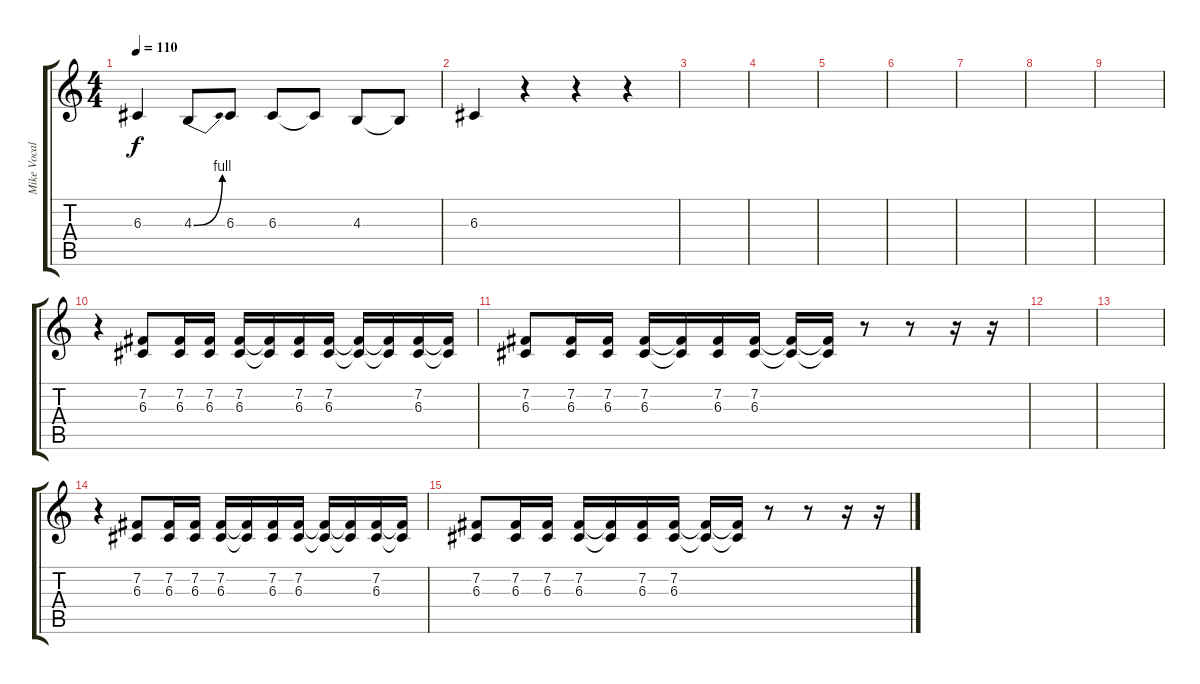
\track ("Mike Vocals" "Mike Vocal") {instrument harmonica}
\staff {score tabs}
\tuning (E4 B3 G3 D3 A2 E2) {hide}
\ts (4 4)
\tempo 110
\clef g2
\ks c
6.3.4{dy f} 4.3{be (bend 0 0 60 4)}.8 6.3.8 6.3.8 6.3{t}.8 4.3.8 4.3{t}.8 |
6.3.4 r.4 r.4 r.4 |
|
|
|
|
|
|
|
r.4 (7.2 6.3).8 (7.2 6.3).16 (7.2 6.3).16 (7.2 6.3).16 (7.2{t} 6.3{t}).16 (7.2 6.3).16 (7.2 6.3).16 (7.2{t} 6.3{t}).16 (7.2{t} 6.3{t}).16 (7.2 6.3).16 (7.2{t} 6.3{t}).16 |
(7.2 6.3).8 (7.2 6.3).16 (7.2 6.3).16 (7.2 6.3).16 (7.2{t} 6.3{t}).16 (7.2 6.3).16 (7.2 6.3).16 (7.2{t} 6.3{t}).16 (7.2{t} 6.3{t}).16 r.8 r.8 r.16 r.16 |
|
|
r.4 (7.2 6.3).8 (7.2 6.3).16 (7.2 6.3).16 (7.2 6.3).16 (7.2{t} 6.3{t}).16 (7.2 6.3).16 (7.2 6.3).16 (7.2{t} 6.3{t}).16 (7.2{t} 6.3{t}).16 (7.2 6.3).16 (7.2{t} 6.3{t}).16 |
(7.2 6.3).8 (7.2 6.3).16 (7.2 6.3).16 (7.2 6.3).16 (7.2{t} 6.3{t}).16 (7.2 6.3).16 (7.2 6.3).16 (7.2{t} 6.3{t}).16 (7.2{t} 6.3{t}).16 r.8 r.8 r.16 r.16
